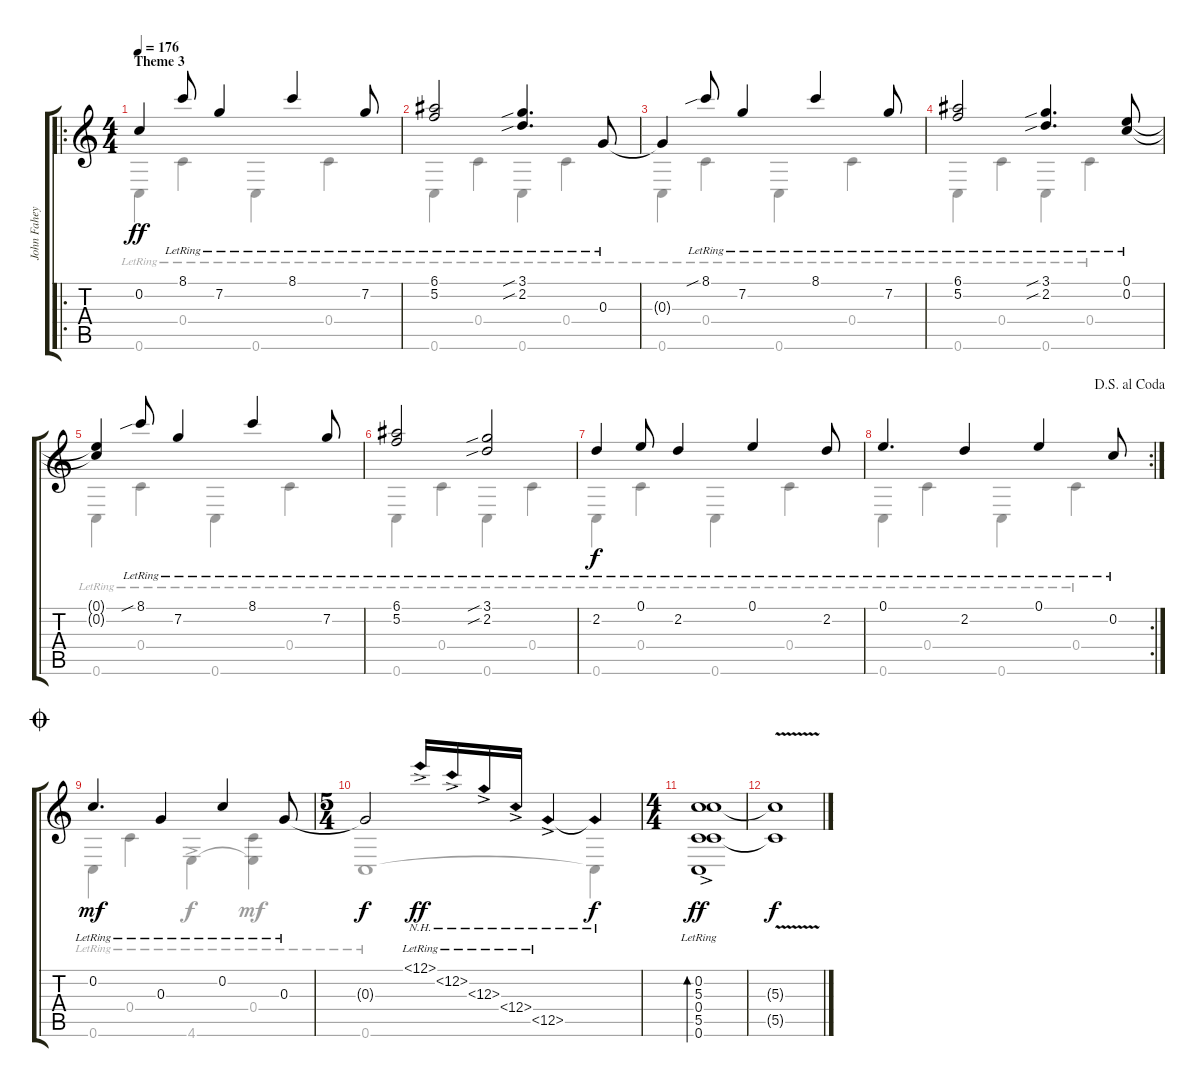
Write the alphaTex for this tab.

\track ("John Fahey 12-String Guitar - Low Course" "John Fahey") {instrument acousticguitarsteel}
\staff {score tabs}
\tuning (E4 C4 G3 C3 G2 C2) {hide}
\voice
\ro
\ts (4 4)
\section ("" "Theme 3")
\tempo 176
\clef g2
\ks c
0.2{t}.4{dy ff} 8.1{lr}.8 7.2{lr}.4 8.1{lr}.4 7.2{lr}.8 |
(6.1{lr} 5.2{lr}).2 (3.1{sib lr} 2.2{sib lr}).4{d} 0.3{lr}.8 |
0.3{t}.4 8.1{sib lr}.8 7.2{lr}.4 8.1{lr}.4 7.2{lr}.8 |
(6.1{lr} 5.2{lr}).2 (3.1{sib lr} 2.2{sib lr}).4{d} (0.1{lr} 0.2{lr}).8 |
(0.1{t} 0.2{t}).4 8.1{sib lr}.8 7.2{lr}.4 8.1{lr}.4 7.2{lr}.8 |
(6.1{lr} 5.2{lr}).2 (3.1{sib lr} 2.2{sib lr}).2 |
2.2{lr}.4{dy f} 0.1{lr}.8 2.2{lr}.4 0.1{lr}.4 2.2{lr}.8 |
\rc 2
\jump dalsegnoalcoda
0.1{lr}.4{d} 2.2{lr}.4 0.1{lr}.4 0.2{lr}.8 |
\jump coda
0.2{lr}.4{d dy mf} 0.3{lr}.4 0.2{lr}.4 0.3{lr}.8 |
\ts (5 4)
0.3{t}.2{dy f} 12.1{nh ac lr}.16{dy ff} 12.2{nh ac lr}.16 12.3{nh ac lr}.16 12.4{nh ac lr}.16 12.5{nh ac lr}.4 12.5{nh t}.4{dy f} |
\ts (4 4)
(0.2{ac lr} 5.3{ac lr} 0.4{ac lr} 5.5{ac lr} 0.6{ac lr}).1{bd 30 dy ff} |
(5.3{v t} 5.5{v t}).1{dy f}
\voice
\clef g2
\ottava regular
\simile none
\ks c
0.6{lr}.4{dy ff} 0.4{lr}.4 0.6{lr}.4 0.4{lr}.4 |
0.6{lr}.4 0.4{lr}.4 0.6{lr}.4 0.4{lr}.4 |
0.6{lr}.4 0.4{lr}.4 0.6{lr}.4 0.4{lr}.4 |
0.6{lr}.4 0.4{lr}.4 0.6{lr}.4 0.4{lr}.4 |
0.6{lr}.4 0.4{lr}.4 0.6{lr}.4 0.4{lr}.4 |
0.6{lr}.4 0.4{lr}.4 0.6{lr}.4 0.4{lr}.4 |
0.6{lr}.4{dy f} 0.4{lr}.4 0.6{lr}.4 0.4{lr}.4 |
0.6{lr}.4 0.4{lr}.4 0.6{lr}.4 0.4{lr}.4 |
0.6{lr}.4{dy mf} 0.4{lr}.4 4.6{ac lr}.4{dy f} (0.4{lr} 4.6{t}).4{dy mf} |
0.6{lr}.1{dy f} 0.6{t}.4 |
|
